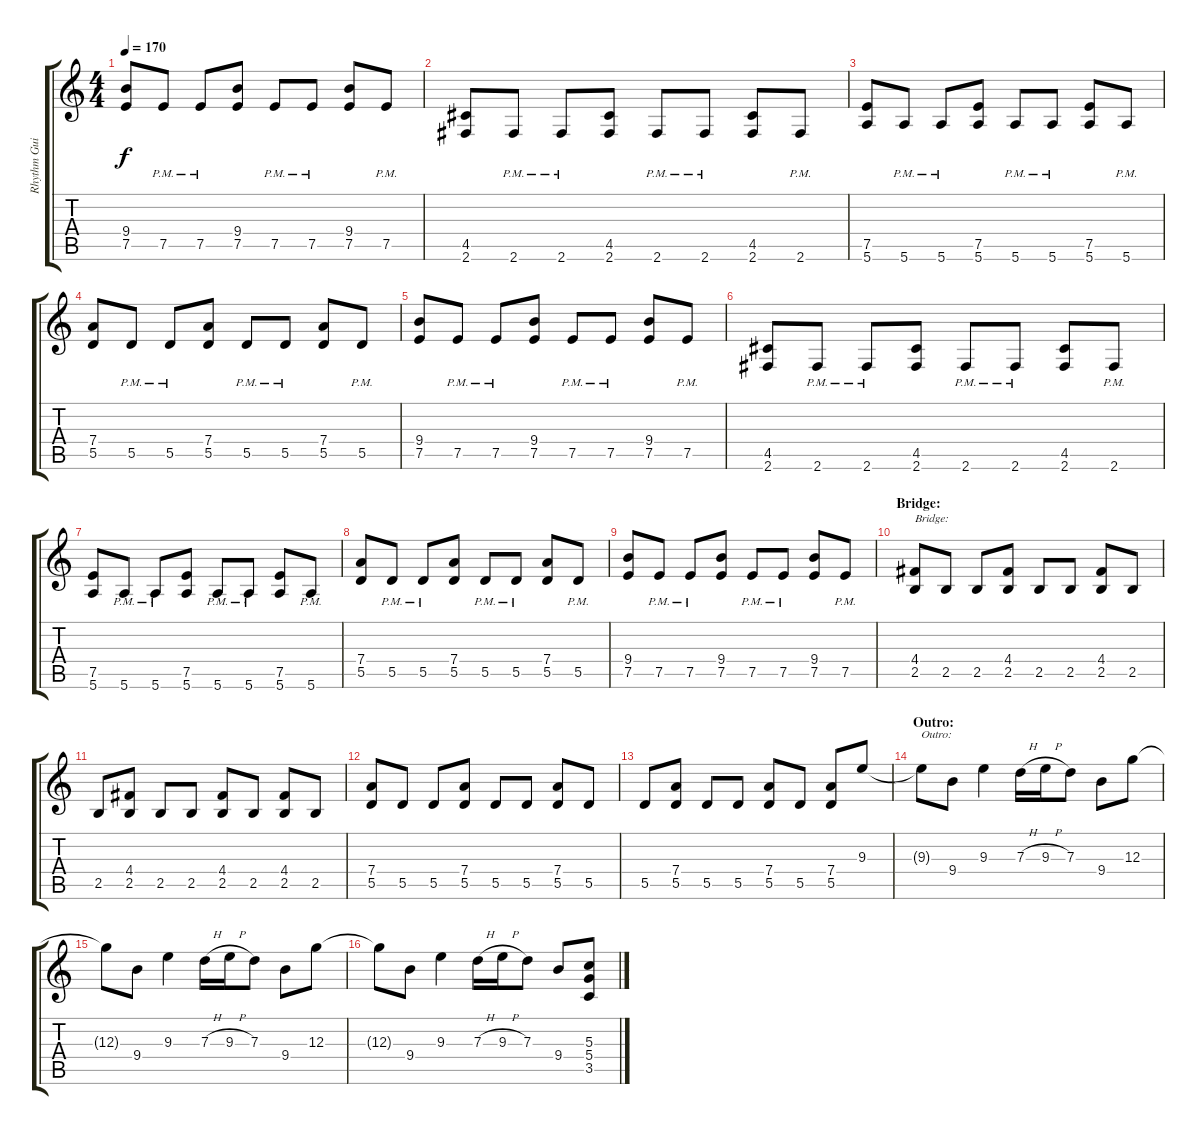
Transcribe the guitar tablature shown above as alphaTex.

\track ("Rhythm Guitar 1" "Rhythm Gui") {instrument distortionguitar}
\staff {score tabs}
\tuning (E4 B3 G3 D3 A2 E2) {hide}
\ts (4 4)
\tempo 170
\clef g2
\ks c
(9.4 7.5).8{dy f} 7.5{pm}.8 7.5{pm}.8 (9.4 7.5).8 7.5{pm}.8 7.5{pm}.8 (9.4 7.5).8 7.5{pm}.8 |
(4.5 2.6).8 2.6{pm}.8 2.6{pm}.8 (4.5 2.6).8 2.6{pm}.8 2.6{pm}.8 (4.5 2.6).8 2.6{pm}.8 |
(7.5 5.6).8 5.6{pm}.8 5.6{pm}.8 (7.5 5.6).8 5.6{pm}.8 5.6{pm}.8 (7.5 5.6).8 5.6{pm}.8 |
(7.4 5.5).8 5.5{pm}.8 5.5{pm}.8 (7.4 5.5).8 5.5{pm}.8 5.5{pm}.8 (7.4 5.5).8 5.5{pm}.8 |
(9.4 7.5).8 7.5{pm}.8 7.5{pm}.8 (9.4 7.5).8 7.5{pm}.8 7.5{pm}.8 (9.4 7.5).8 7.5{pm}.8 |
(4.5 2.6).8 2.6{pm}.8 2.6{pm}.8 (4.5 2.6).8 2.6{pm}.8 2.6{pm}.8 (4.5 2.6).8 2.6{pm}.8 |
(7.5 5.6).8 5.6{pm}.8 5.6{pm}.8 (7.5 5.6).8 5.6{pm}.8 5.6{pm}.8 (7.5 5.6).8 5.6{pm}.8 |
(7.4 5.5).8 5.5{pm}.8 5.5{pm}.8 (7.4 5.5).8 5.5{pm}.8 5.5{pm}.8 (7.4 5.5).8 5.5{pm}.8 |
(9.4 7.5).8 7.5{pm}.8 7.5{pm}.8 (9.4 7.5).8 7.5{pm}.8 7.5{pm}.8 (9.4 7.5).8 7.5{pm}.8 |
\section ("" "Bridge:")
(4.4 2.5).8{txt "Bridge:"} 2.5.8 2.5.8 (4.4 2.5).8 2.5.8 2.5.8 (4.4 2.5).8 2.5.8 |
2.5.8 (4.4 2.5).8 2.5.8 2.5.8 (4.4 2.5).8 2.5.8 (4.4 2.5).8 2.5.8 |
(7.4 5.5).8 5.5.8 5.5.8 (7.4 5.5).8 5.5.8 5.5.8 (7.4 5.5).8 5.5.8 |
5.5.8 (7.4 5.5).8 5.5.8 5.5.8 (7.4 5.5).8 5.5.8 (7.4 5.5).8 9.3.8 |
\section ("" "Outro:")
9.3{t}.8{txt "Outro:"} 9.4.8 9.3.4 7.3{h}.16 9.3{h}.16 7.3.8 9.4.8 12.3.8 |
12.3{t}.8 9.4.8 9.3.4 7.3{h}.16 9.3{h}.16 7.3.8 9.4.8 12.3.8 |
12.3{t}.8 9.4.8 9.3.4 7.3{h}.16 9.3{h}.16 7.3.8 9.4.8 (5.3 5.4 3.5).8
